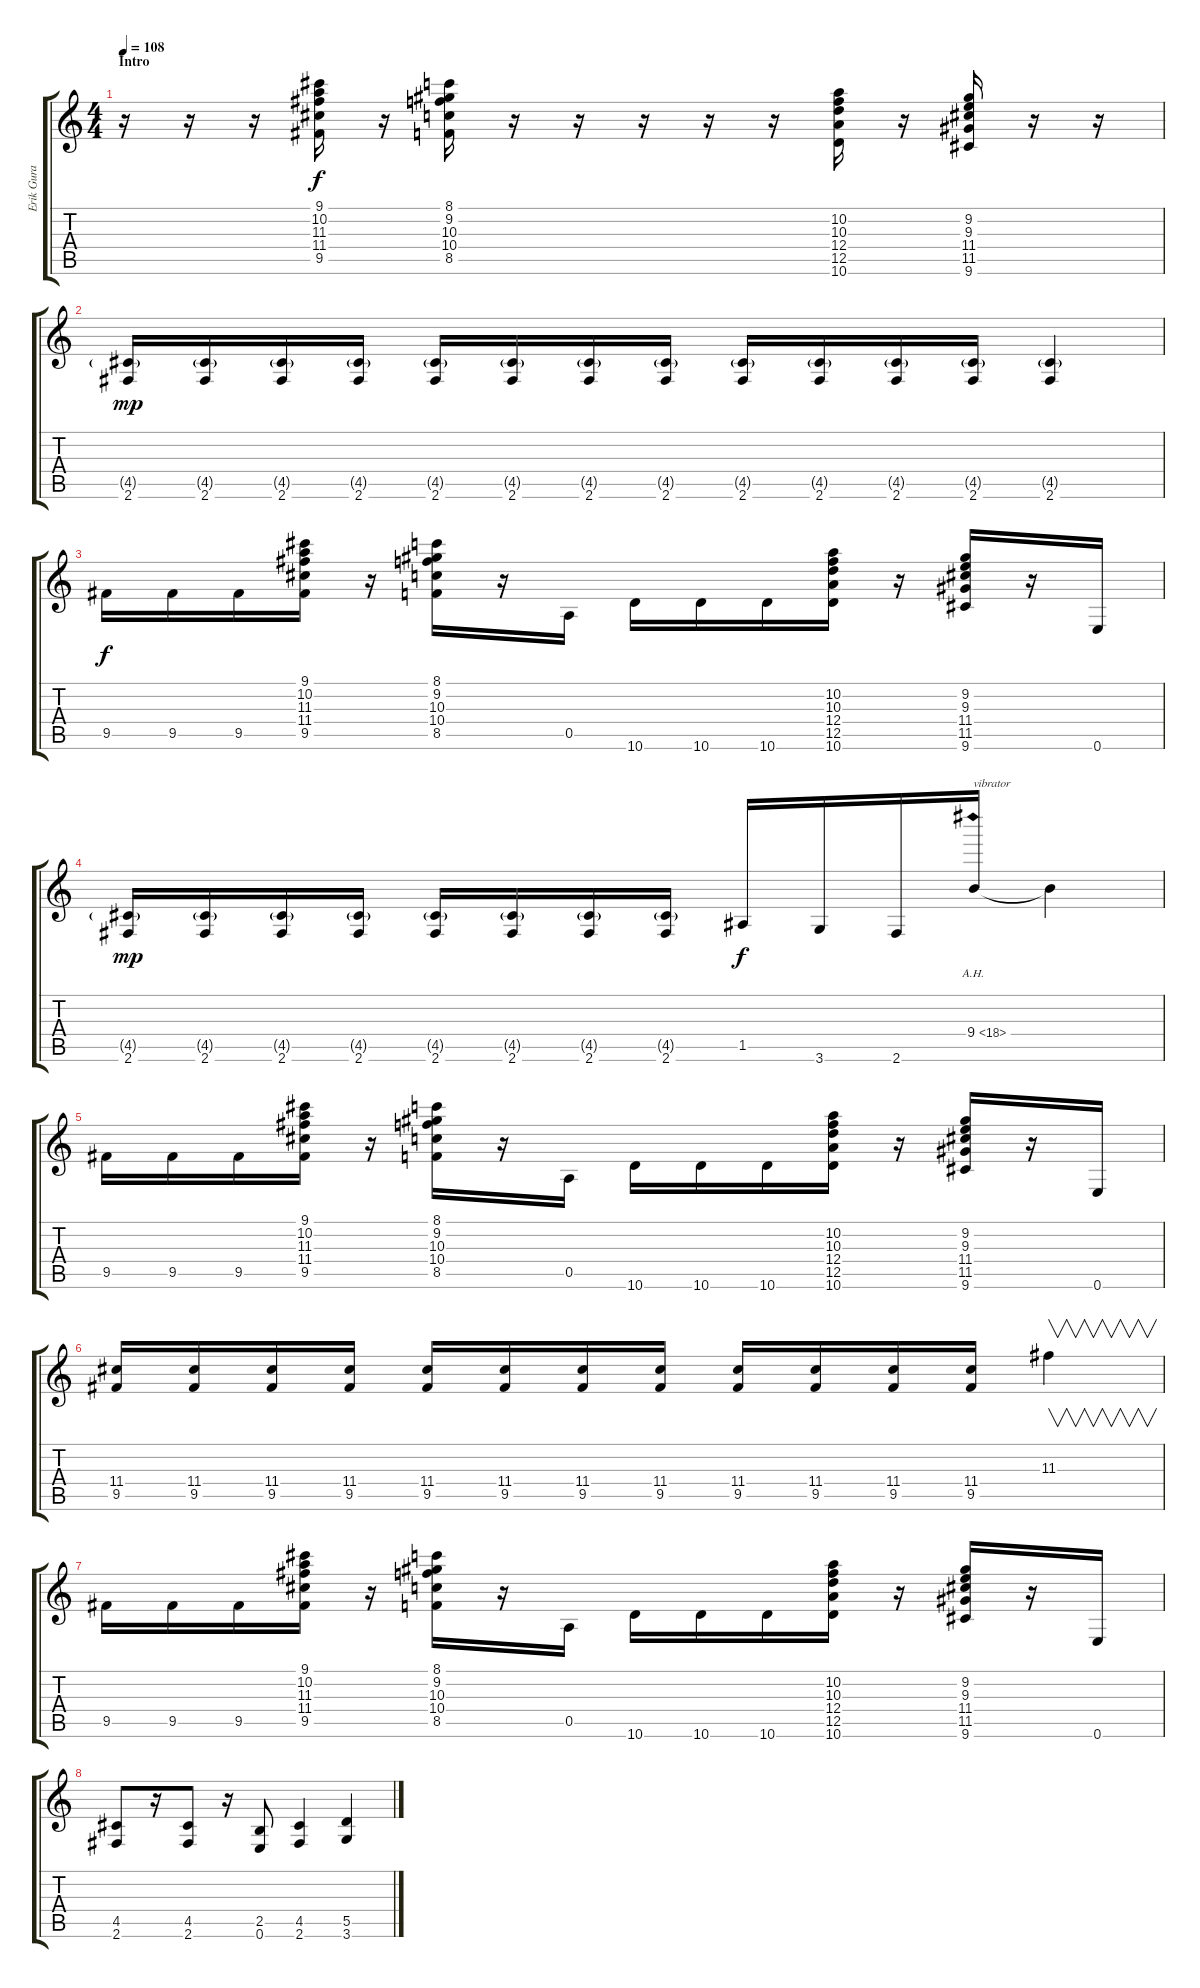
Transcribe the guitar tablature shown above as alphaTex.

\track ("Erik Gura " "Erik Gura ") {instrument distortionguitar}
\staff {score tabs}
\tuning (E4 B3 G3 D3 A2 E2) {hide}
\ts (4 4)
\section ("" "Intro")
\tempo 108
\clef g2
\ks c
r.16{dy f instrument distortionguitar} r.16 r.16 (9.1 10.2 11.3 11.4 9.5).16 r.16 (8.1 9.2 10.3 10.4 8.5).16 r.16 r.16 r.16 r.16 r.16 (10.2 10.3 12.4 12.5 10.6).16 r.16 (9.2 9.3 11.4 11.5 9.6).16 r.16 r.16 |
(4.5{g} 2.6).16{dy mp} (4.5{g} 2.6).16 (4.5{g} 2.6).16 (4.5{g} 2.6).16 (4.5{g} 2.6).16 (4.5{g} 2.6).16 (4.5{g} 2.6).16 (4.5{g} 2.6).16 (4.5{g} 2.6).16 (4.5{g} 2.6).16 (4.5{g} 2.6).16 (4.5{g} 2.6).16 (4.5{g} 2.6).4 |
9.5.16{dy f} 9.5.16 9.5.16 (9.1 10.2 11.3 11.4 9.5).16 r.16 (8.1 9.2 10.3 10.4 8.5).16 r.16 0.5.16 10.6.16 10.6.16 10.6.16 (10.2 10.3 12.4 12.5 10.6).16 r.16 (9.2 9.3 11.4 11.5 9.6).16 r.16 0.6.16 |
(4.5{g} 2.6).16{dy mp} (4.5{g} 2.6).16 (4.5{g} 2.6).16 (4.5{g} 2.6).16 (4.5{g} 2.6).16 (4.5{g} 2.6).16 (4.5{g} 2.6).16 (4.5{g} 2.6).16 1.5.16{dy f} 3.6.16 2.6.16 9.4{ah 9}.16{txt "vibrator"} 9.4{t}.4 |
9.5.16 9.5.16 9.5.16 (9.1 10.2 11.3 11.4 9.5).16 r.16 (8.1 9.2 10.3 10.4 8.5).16 r.16 0.5.16 10.6.16 10.6.16 10.6.16 (10.2 10.3 12.4 12.5 10.6).16 r.16 (9.2 9.3 11.4 11.5 9.6).16 r.16 0.6.16 |
(11.4 9.5).16 (11.4 9.5).16 (11.4 9.5).16 (11.4 9.5).16 (11.4 9.5).16 (11.4 9.5).16 (11.4 9.5).16 (11.4 9.5).16 (11.4 9.5).16 (11.4 9.5).16 (11.4 9.5).16 (11.4 9.5).16 11.3.4{v} |
9.5.16 9.5.16 9.5.16 (9.1 10.2 11.3 11.4 9.5).16 r.16 (8.1 9.2 10.3 10.4 8.5).16 r.16 0.5.16 10.6.16 10.6.16 10.6.16 (10.2 10.3 12.4 12.5 10.6).16 r.16 (9.2 9.3 11.4 11.5 9.6).16 r.16 0.6.16 |
(4.5 2.6).8 r.16 (4.5 2.6).8 r.16 (2.5 0.6).8 (4.5 2.6).4 (5.5 3.6).4
